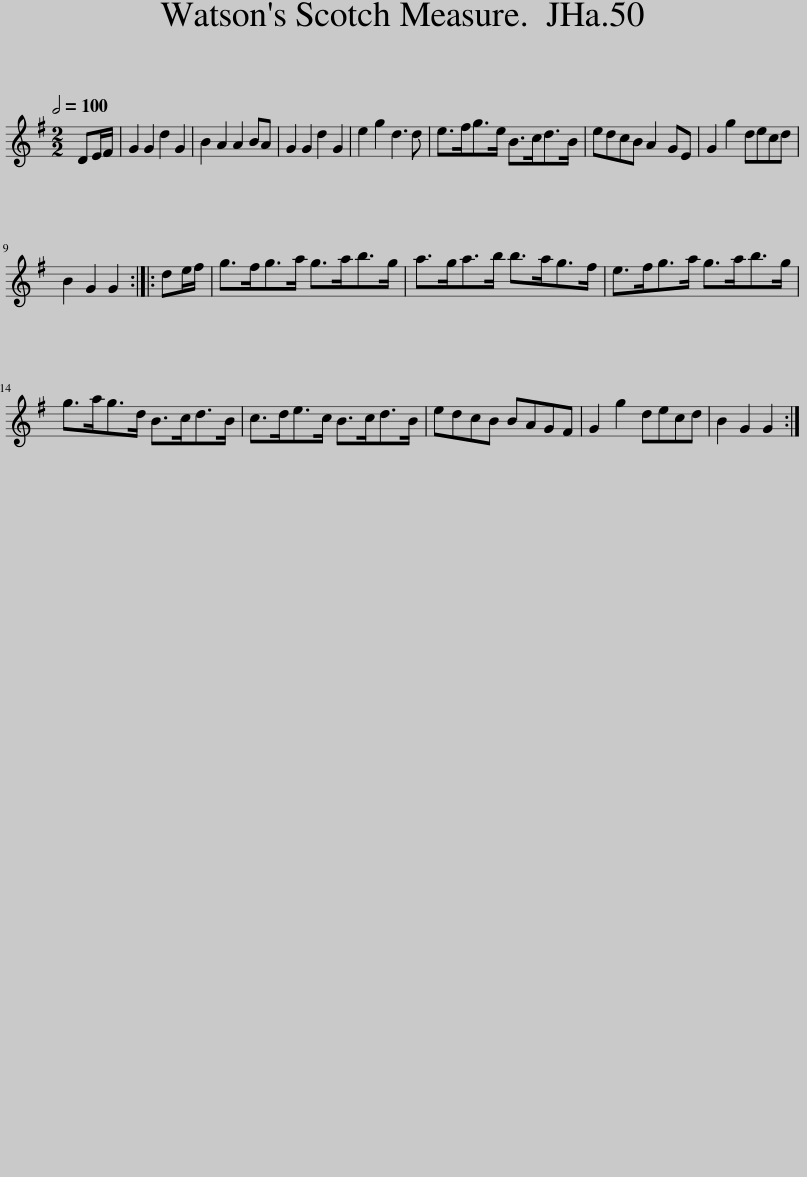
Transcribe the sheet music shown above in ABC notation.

X:1
L:1/8
Q:1/2=100
M:2/2
I:linebreak $
K:G
V:1 treble
V:1
 DE/F/ | G2 G2 d2 G2 | B2 A2 A2 BA | G2 G2 d2 G2 | e2 g2 d3 d | %5
 e>fg>e B>cd>B | edcB A2 GE | G2 g2 decd |$ B2 G2 G2 :: de/f/ | %10
 g>fg>a g>ab>g | a>ga>b b>ag>f | e>fg>a g>ab>g |$ g>ag>d B>cd>B | c>de>c B>cd>B | %15
 edcB BAGF | G2 g2 decd | B2 G2 G2 :| %18
